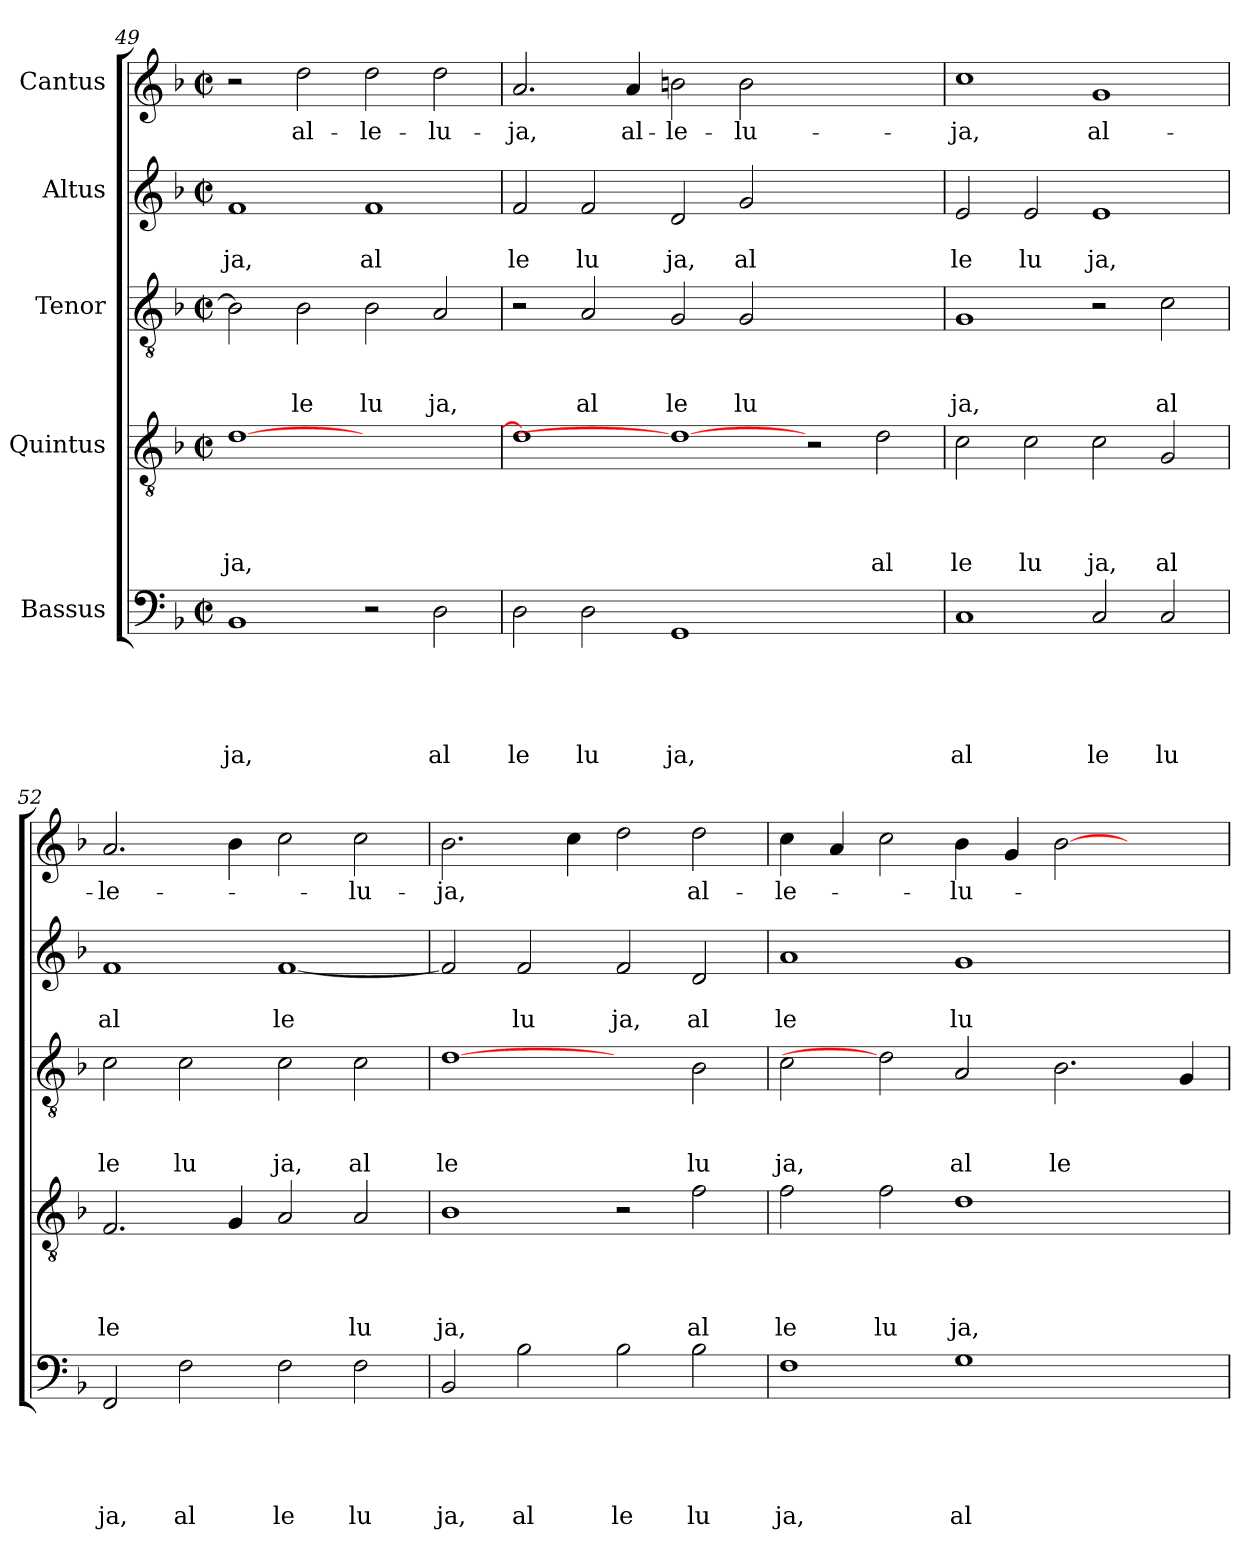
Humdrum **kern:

**kern	**text	**text	**text	**text	**text	**kern	**text	**text	**text	**text	**kern	**text	**text	**text	**kern	**text	**text	**kern	**text
*part5	*part5	*part5	*part5	*part5	*part5	*part4	*part4	*part4	*part4	*part4	*part3	*part3	*part3	*part3	*part2	*part2	*part2	*part1	*part1
*staff5	*staff5	*staff5	*staff5	*staff5	*staff5	*staff4	*staff4	*staff4	*staff4	*staff4	*staff3	*staff3	*staff3	*staff3	*staff2	*staff2	*staff2	*staff1	*staff1
*I"Bassus	*	*	*	*	*	*I"Quintus	*	*	*	*	*I"Tenor	*	*	*	*I"Altus	*	*	*I"Cantus	*
*clefF4	*	*	*	*	*	*clefGv2	*	*	*	*	*clefGv2	*	*	*	*clefG2	*	*	*clefG2	*
*k[b-]	*	*	*	*	*	*k[b-]	*	*	*	*	*k[b-]	*	*	*	*k[b-]	*	*	*k[b-]	*
*F:	*	*	*	*	*	*F:	*	*	*	*	*F:	*	*	*	*F:	*	*	*F:	*
*M2/2	*	*	*	*	*	*M2/2	*	*	*	*	*M2/2	*	*	*	*M2/2	*	*	*M2/2	*
*met(c|)	*	*	*	*	*	*met(c|)	*	*	*	*	*met(c|)	*	*	*	*met(c|)	*	*	*met(c|)	*
=49	=49	=49	=49	=49	=49	=49	=49	=49	=49	=49	=49	=49	=49	=49	=49	=49	=49	=49	=49
!	!	!	!	!	!LO:LY:b	!	!	!	!	!LO:LY:b	!	!	!	!	!	!	!LO:LY:b	!	!
1BB-	.	.	.	.	ja,	[>1d	.	.	.	ja,	2B-\]	.	.	.	1f	.	ja,	2r	.
!	!	!	!	!	!	!	!	!	!	!	!	!	!	!LO:LY:b	!	!	!	!	!LO:LY:b
.	.	.	.	.	.	.	.	.	.	.	2B-\	.	.	le	.	.	.	2dd\	al-
!	!	!	!	!	!	!	!	!	!	!	!	!	!	!LO:LY:b	!	!	!LO:LY:b	!	!LO:LY:b
2r	.	.	.	.	.	1ryy	.	.	.	.	2B-\	.	.	lu	1f	.	al	2dd\	-le-
!	!	!	!	!	!LO:LY:b	!	!	!	!	!	!	!	!	!LO:LY:b	!	!	!	!	!LO:LY:b
2D\	.	.	.	.	al	.	.	.	.	.	2A/	.	.	ja,	.	.	.	2dd\	-lu-
=50	=50	=50	=50	=50	=50	=50	=50	=50	=50	=50	=50	=50	=50	=50	=50	=50	=50	=50	=50
!	!	!	!	!	!LO:LY:b	!	!	!	!	!	!	!	!	!	!	!	!LO:LY:b	!	!LO:LY:b
2D\	.	.	.	.	le	1d]	.	.	.	.	2r	.	.	.	2f/	.	le	2.a/	-ja,
!	!	!	!	!	!LO:LY:b	!	!	!	!	!	!	!	!	!LO:LY:b	!	!	!LO:LY:b	!	!
2D\	.	.	.	.	lu	.	.	.	.	.	2A/	.	.	al	2f/	.	lu	.	.
!	!	!	!	!	!	!	!	!	!	!	!	!	!	!	!	!	!	!	!LO:LY:b
.	.	.	.	.	.	.	.	.	.	.	.	.	.	.	.	.	.	4a/	al-
!	!	!	!	!	!LO:LY:b	!	!	!	!	!	!	!	!	!LO:LY:b	!	!	!LO:LY:b	!	!LO:LY:b
1GG	.	.	.	.	ja,	1d_	.	.	.	.	2G/	.	.	le	2d/	.	ja,	2bn\	-le-
!	!	!	!	!	!	!	!	!	!	!	!	!	!	!LO:LY:b	!	!	!LO:LY:b	!	!LO:LY:b
.	.	.	.	.	.	.	.	.	.	.	2G/	.	.	lu	2g/	.	al	2b\	-lu-
1ryy	.	.	.	.	.	2r	.	.	.	.	1ryy	.	.	.	1ryy	.	.	1ryy	.
!	!	!	!	!	!	!	!	!	!	!LO:LY:b	!	!	!	!	!	!	!	!	!
.	.	.	.	.	.	2d\	.	.	.	al	.	.	.	.	.	.	.	.	.
=51	=51	=51	=51	=51	=51	=51	=51	=51	=51	=51	=51	=51	=51	=51	=51	=51	=51	=51	=51
!	!	!	!	!	!LO:LY:b	!	!	!	!	!LO:LY:b	!	!	!	!LO:LY:b	!	!	!LO:LY:b	!	!LO:LY:b
1C	.	.	.	.	al	2c\	.	.	.	le	1G	.	.	ja,	2e/	.	le	1cc	-ja,
!	!	!	!	!	!	!	!	!	!	!LO:LY:b	!	!	!	!	!	!	!LO:LY:b	!	!
.	.	.	.	.	.	2c\	.	.	.	lu	.	.	.	.	2e/	.	lu	.	.
!	!	!	!	!	!LO:LY:b	!	!	!	!	!LO:LY:b	!	!	!	!	!	!	!LO:LY:b	!	!LO:LY:b
2C/	.	.	.	.	le	2c\	.	.	.	ja,	2r	.	.	.	1e	.	ja,	1g	al-
!	!	!	!	!	!LO:LY:b	!	!	!	!	!LO:LY:b	!	!	!	!LO:LY:b	!	!	!	!	!
2C/	.	.	.	.	lu	2G/	.	.	.	al	2c\	.	.	al	.	.	.	.	.
!!LO:PB:g=z
=52	=52	=52	=52	=52	=52	=52	=52	=52	=52	=52	=52	=52	=52	=52	=52	=52	=52	=52	=52
!	!	!	!	!	!LO:LY:b	!	!	!	!	!LO:LY:b	!	!	!	!LO:LY:b	!	!	!LO:LY:b	!	!LO:LY:b
2FF/	.	.	.	.	ja,	2.F/	.	.	.	le	2c\	.	.	le	1f	.	al	2.a/	-le-
!	!	!	!	!	!LO:LY:b	!	!	!	!	!	!	!	!	!LO:LY:b	!	!	!	!	!
2F\	.	.	.	.	al	.	.	.	.	.	2c\	.	.	lu	.	.	.	.	.
.	.	.	.	.	.	4G/	.	.	.	.	.	.	.	.	.	.	.	4b-\	.
!	!	!	!	!	!LO:LY:b	!	!	!	!	!	!	!	!	!LO:LY:b	!	!	!LO:LY:b	!	!
2F\	.	.	.	.	le	2A/	.	.	.	.	2c\	.	.	ja,	[<1f	.	le	2cc\	.
!	!	!	!	!	!LO:LY:b	!	!	!	!	!LO:LY:b	!	!	!	!LO:LY:b	!	!	!	!	!LO:LY:b
2F\	.	.	.	.	lu	2A/	.	.	.	lu	2c\	.	.	al	.	.	.	2cc\	-lu-
=53	=53	=53	=53	=53	=53	=53	=53	=53	=53	=53	=53	=53	=53	=53	=53	=53	=53	=53	=53
!	!	!	!	!	!LO:LY:b	!	!	!	!	!LO:LY:b	!	!	!	!LO:LY:b	!	!	!	!	!LO:LY:b
2BB-/	.	.	.	.	ja,	1B-	.	.	.	ja,	[1d	.	.	le	2f/]	.	.	2.b-\	-ja,
!	!	!	!	!	!LO:LY:b	!	!	!	!	!	!	!	!	!	!	!	!LO:LY:b	!	!
2B-\	.	.	.	.	al	.	.	.	.	.	.	.	.	.	2f/	.	lu	.	.
.	.	.	.	.	.	.	.	.	.	.	.	.	.	.	.	.	.	4cc\	.
!	!	!	!	!	!LO:LY:b	!	!	!	!	!	!	!	!	!	!	!	!LO:LY:b	!	!
2B-\	.	.	.	.	le	2r	.	.	.	.	2ryy	.	.	.	2f/	.	ja,	2dd\	.
!	!	!	!	!	!LO:LY:b	!	!	!	!	!LO:LY:b	!	!	!	!LO:LY:b	!	!	!LO:LY:b	!	!LO:LY:b
2B-\	.	.	.	.	lu	2f\	.	.	.	al	2B-\	.	.	lu	2d/	.	al	2dd\	al-
=54	=54	=54	=54	=54	=54	=54	=54	=54	=54	=54	=54	=54	=54	=54	=54	=54	=54	=54	=54
!	!	!	!	!	!LO:LY:b	!	!	!	!	!LO:LY:b	!	!	!	!LO:LY:b	!	!	!LO:LY:b	!	!LO:LY:b
1F	.	.	.	.	ja,	2f\	.	.	.	le	2c\	.	.	ja,	1a	.	le	4cc\	-le-
.	.	.	.	.	.	.	.	.	.	.	.	.	.	.	.	.	.	4a/	.
!	!	!	!	!	!	!	!	!	!	!LO:LY:b	!	!	!	!	!	!	!	!	!
.	.	.	.	.	.	2f\	.	.	.	lu	2d]	.	.	.	.	.	.	2cc\	.
!	!	!	!	!	!LO:LY:b	!	!	!	!	!LO:LY:b	!	!	!	!LO:LY:b	!	!	!LO:LY:b	!	!LO:LY:b
1G	.	.	.	.	al	1d	.	.	.	ja,	2A/	.	.	al	1g	.	lu	4b-\	-lu-
.	.	.	.	.	.	.	.	.	.	.	.	.	.	.	.	.	.	4g/	.
!	!	!	!	!	!	!	!	!	!	!	!	!	!	!LO:LY:b	!	!	!	!	!
.	.	.	.	.	.	.	.	.	.	.	2.B-\	.	.	le	.	.	.	[>2b-\	.
2ryy	.	.	.	.	.	2ryy	.	.	.	.	.	.	.	.	2ryy	.	.	2ryy	.
.	.	.	.	.	.	.	.	.	.	.	4G/	.	.	.	.	.	.	.	.
=	=	=	=	=	=	=	=	=	=	=	=	=	=	=	=	=	=	=	=
*-	*-	*-	*-	*-	*-	*-	*-	*-	*-	*-	*-	*-	*-	*-	*-	*-	*-	*-	*-
